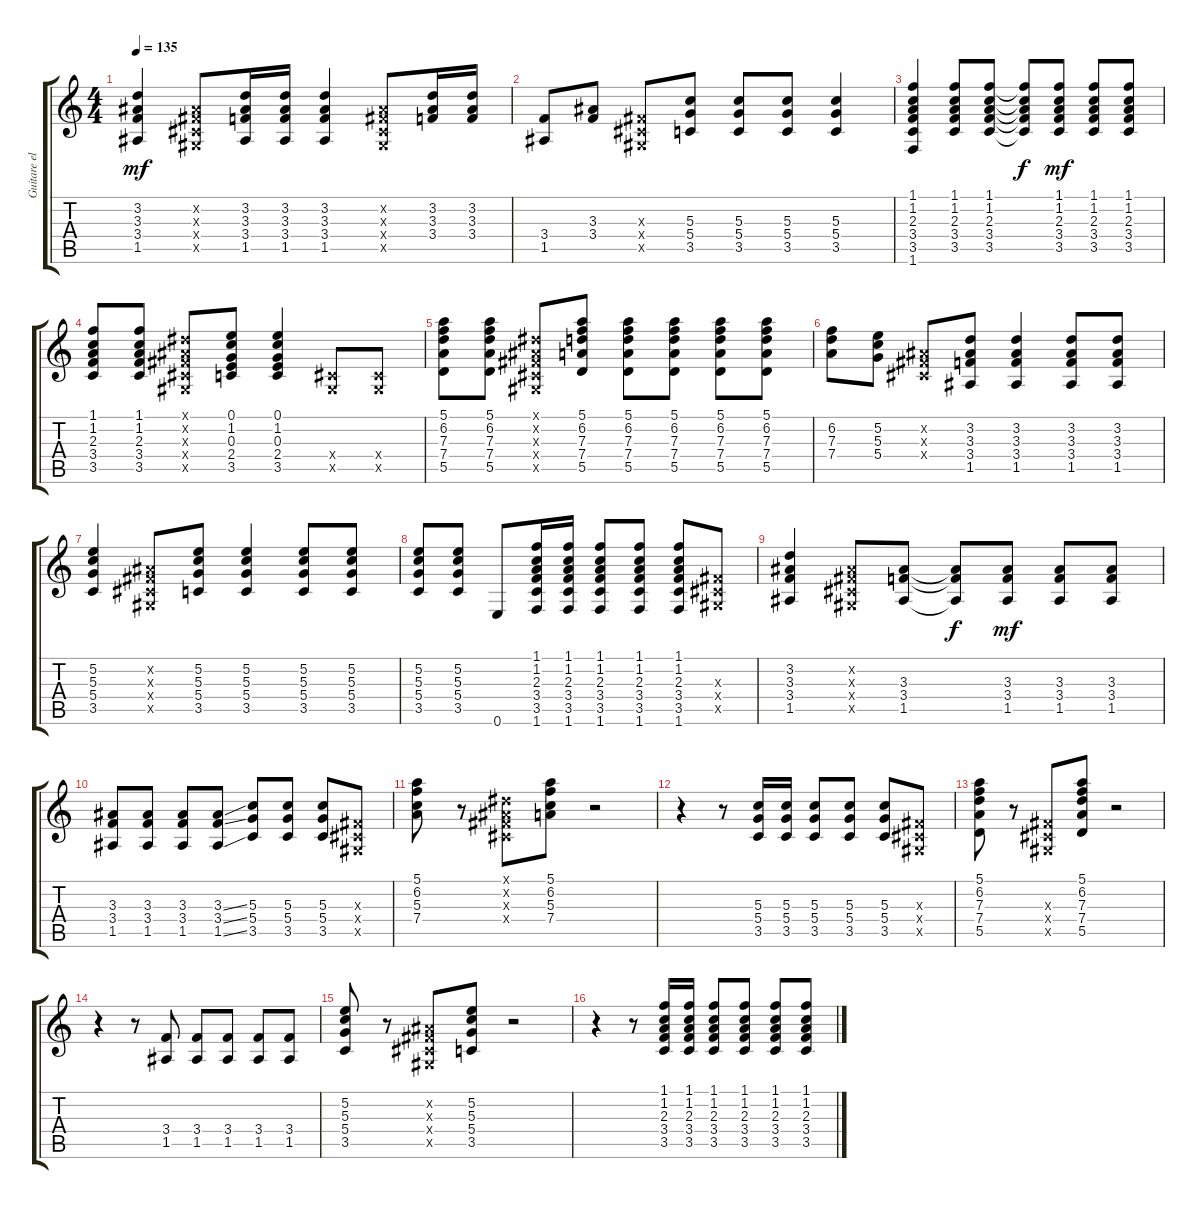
\track ("Guitare elec 2" "Guitare el") {instrument electricguitarclean}
\staff {score tabs}
\tuning (E4 B3 G3 D3 A2 E2) {hide}
\ts (4 4)
\tempo 135
\clef g2
\ks c
(3.2 3.3 3.4 1.5).4{dy mf} (-1.2{x} -1.3{x} -1.4{x} -1.5{x}).8 (3.2 3.3 3.4 1.5).16 (3.2 3.3 3.4 1.5).16 (3.2 3.3 3.4 1.5).4 (-1.2{x} -1.3{x} -1.4{x} -1.5{x}).8 (3.2 3.3 3.4).16 (3.2 3.3 3.4).16 |
(3.4 1.5).8 (3.3 3.4).8 (-1.3{x} -1.4{x} -1.5{x}).8 (5.3 5.4 3.5).8 (5.3 5.4 3.5).8 (5.3 5.4 3.5).8 (5.3 5.4 3.5).4 |
(1.1 1.2 2.3 3.4 3.5 1.6).4 (1.1 1.2 2.3 3.4 3.5).8 (1.1 1.2 2.3 3.4 3.5).8 (1.1{t} 1.2{t} 2.3{t} 3.4{t} 3.5{t}).8{dy f} (1.1 1.2 2.3 3.4 3.5).8{dy mf} (1.1 1.2 2.3 3.4 3.5).8 (1.1 1.2 2.3 3.4 3.5).8 |
(1.1 1.2 2.3 3.4 3.5).8 (1.1 1.2 2.3 3.4 3.5).8 (-1.1{x} -1.2{x} -1.3{x} -1.4{x} -1.5{x}).8 (0.1 1.2 0.3 2.4 3.5).8 (0.1 1.2 0.3 2.4 3.5).4 (-1.4{x} -1.5{x}).8 (-1.4{x} -1.5{x}).8 |
(5.1 6.2 7.3 7.4 5.5).8 (5.1 6.2 7.3 7.4 5.5).8 (-1.1{x} -1.2{x} -1.3{x} -1.4{x} -1.5{x}).8 (5.1 6.2 7.3 7.4 5.5).8 (5.1 6.2 7.3 7.4 5.5).8 (5.1 6.2 7.3 7.4 5.5).8 (5.1 6.2 7.3 7.4 5.5).8 (5.1 6.2 7.3 7.4 5.5).8 |
(6.2 7.3 7.4).8 (5.2 5.3 5.4).8 (-1.2{x} -1.3{x} -1.4{x}).8 (3.2 3.3 3.4 1.5).8 (3.2 3.3 3.4 1.5).4 (3.2 3.3 3.4 1.5).8 (3.2 3.3 3.4 1.5).8 |
(5.2 5.3 5.4 3.5).4 (-1.2{x} -1.3{x} -1.4{x} -1.5{x}).8 (5.2 5.3 5.4 3.5).8 (5.2 5.3 5.4 3.5).4 (5.2 5.3 5.4 3.5).8 (5.2 5.3 5.4 3.5).8 |
(5.2 5.3 5.4 3.5).8 (5.2 5.3 5.4 3.5).8 0.6.8 (1.1 1.2 2.3 3.4 3.5 1.6).16 (1.1 1.2 2.3 3.4 3.5 1.6).16 (1.1 1.2 2.3 3.4 3.5 1.6).8 (1.1 1.2 2.3 3.4 3.5 1.6).8 (1.1 1.2 2.3 3.4 3.5 1.6).8 (-1.3{x} -1.4{x} -1.5{x}).8 |
(3.2 3.3 3.4 1.5).4 (-1.2{x} -1.3{x} -1.4{x} -1.5{x}).8 (3.3 3.4 1.5).8 (3.3{t} 3.4{t} 1.5{t}).8{dy f} (3.3 3.4 1.5).8{dy mf} (3.3 3.4 1.5).8 (3.3 3.4 1.5).8 |
(3.3 3.4 1.5).8 (3.3 3.4 1.5).8 (3.3 3.4 1.5).8 (3.3{ss} 3.4{ss} 1.5{ss}).8 (5.3 5.4 3.5).8 (5.3 5.4 3.5).8 (5.3 5.4 3.5).8 (-1.3{x} -1.4{x} -1.5{x}).8 |
(5.1 6.2 5.3 7.4).8 r.8 (-1.1{x} -1.2{x} -1.3{x} -1.4{x}).8 (5.1 6.2 5.3 7.4).8 r.2 |
r.4 r.8 (5.3 5.4 3.5).16 (5.3 5.4 3.5).16 (5.3 5.4 3.5).8 (5.3 5.4 3.5).8 (5.3 5.4 3.5).8 (-1.3{x} -1.4{x} -1.5{x}).8 |
(5.1 6.2 7.3 7.4 5.5).8 r.8 (-1.3{x} -1.4{x} -1.5{x}).8 (5.1 6.2 7.3 7.4 5.5).8 r.2 |
r.4 r.8 (3.4 1.5).8 (3.4 1.5).8 (3.4 1.5).8 (3.4 1.5).8 (3.4 1.5).8 |
(5.2 5.3 5.4 3.5).8 r.8 (-1.2{x} -1.3{x} -1.4{x} -1.5{x}).8 (5.2 5.3 5.4 3.5).8 r.2 |
r.4 r.8 (1.1 1.2 2.3 3.4 3.5).16 (1.1 1.2 2.3 3.4 3.5).16 (1.1 1.2 2.3 3.4 3.5).8 (1.1 1.2 2.3 3.4 3.5).8 (1.1 1.2 2.3 3.4 3.5).8 (1.1 1.2 2.3 3.4 3.5).8
